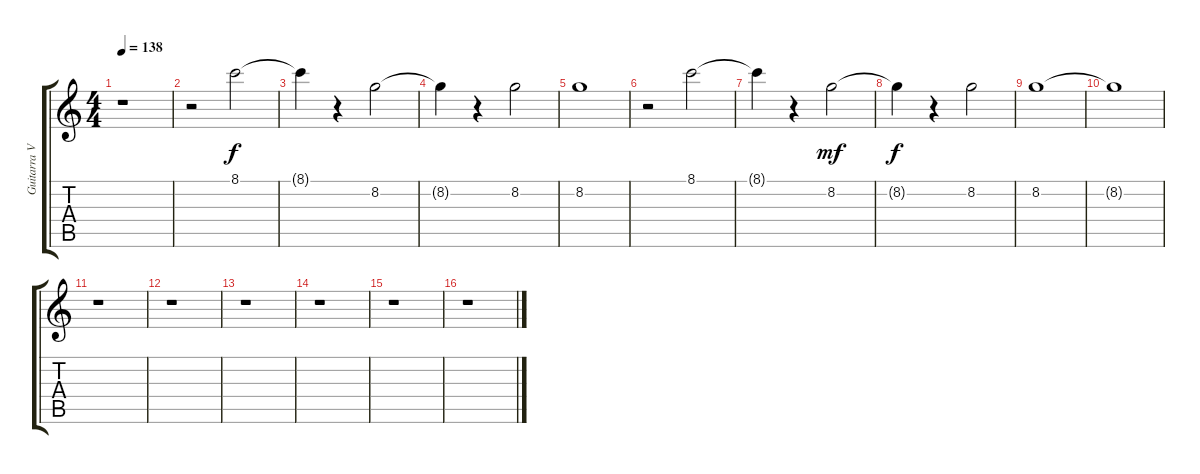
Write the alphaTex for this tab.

\track ("Guitarra VIII (Dist. Solo)" "Guitarra V") {instrument distortionguitar}
\staff {score tabs}
\tuning (E4 B3 G3 D3 A2 E2) {hide}
\ts (4 4)
\tempo 138
\clef g2
\ks c
r.1{dy f} |
r.2 8.1.2 |
8.1{t}.4 r.4 8.2.2 |
8.2{t}.4 r.4 8.2.2 |
8.2.1 |
r.2 8.1.2 |
8.1{t}.4 r.4 8.2.2{dy mf} |
8.2{t}.4{dy f} r.4 8.2.2 |
8.2.1 |
8.2{t}.1 |
r.1 |
r.1 |
r.1 |
r.1 |
r.1 |
r.1
